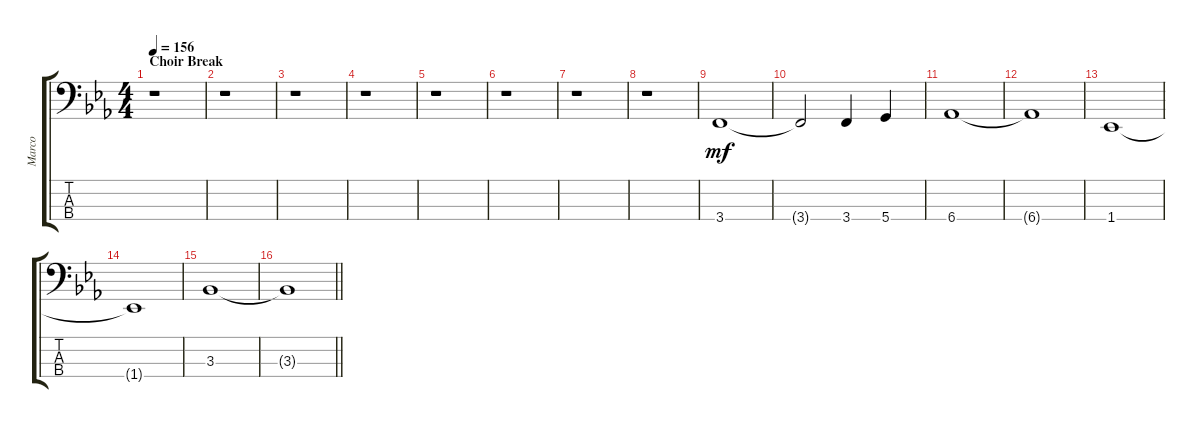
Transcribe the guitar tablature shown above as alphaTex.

\track ("Marco" "Marco") {instrument electricbasspick}
\staff {score tabs}
\tuning (F2 C2 G1 D1) {hide}
\ts (4 4)
\section ("" "Choir Break")
\tempo 156
\clef f4
\ks cminor
r.1{dy f} |
r.1 |
r.1 |
r.1 |
r.1 |
r.1 |
r.1 |
r.1 |
3.4.1{dy mf} |
3.4{t}.2 3.4.4 5.4.4 |
6.4.1 |
6.4{t}.1 |
1.4.1 |
1.4{t}.1 |
3.3.1 |
\barLineRight lightlight
3.3{t}.1
